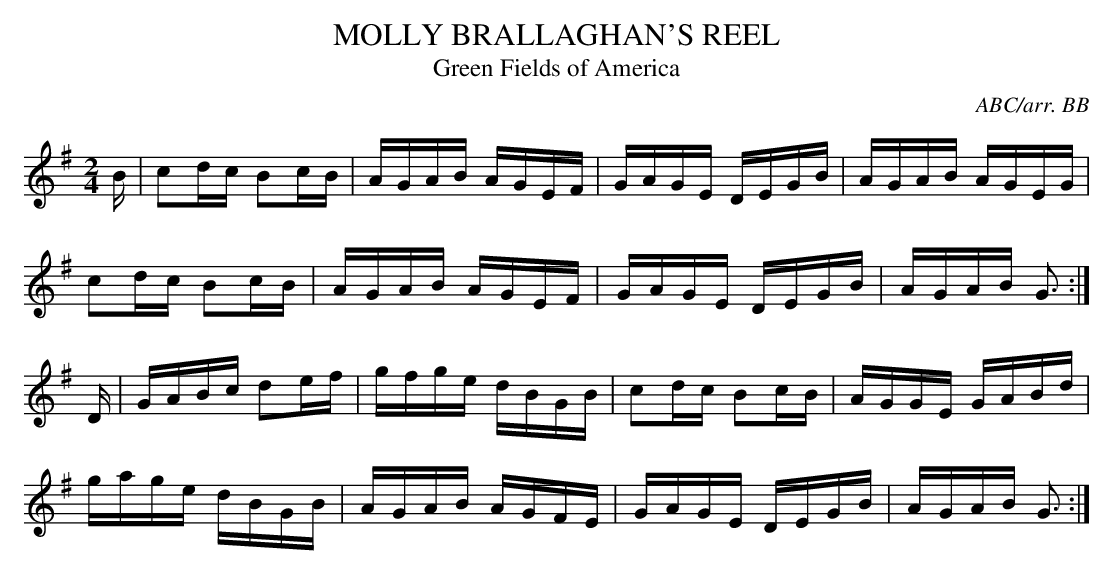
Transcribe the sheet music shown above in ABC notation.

X:1
T:MOLLY BRALLAGHAN'S REEL
T:Green Fields of America
C:ABC/arr. BB
L:1/16
M:2/4
K:G
B|c2dc B2cB|AGAB AGEF|GAGE DEGB|AGAB AGEG|
c2dc B2cB|AGAB AGEF|GAGE DEGB|AGAB G3:|
D|GABc d2ef|gfge dBGB|c2dc B2cB|AGGE GABd|
gage dBGB|AGAB AGFE|GAGE DEGB|AGAB G3:|
